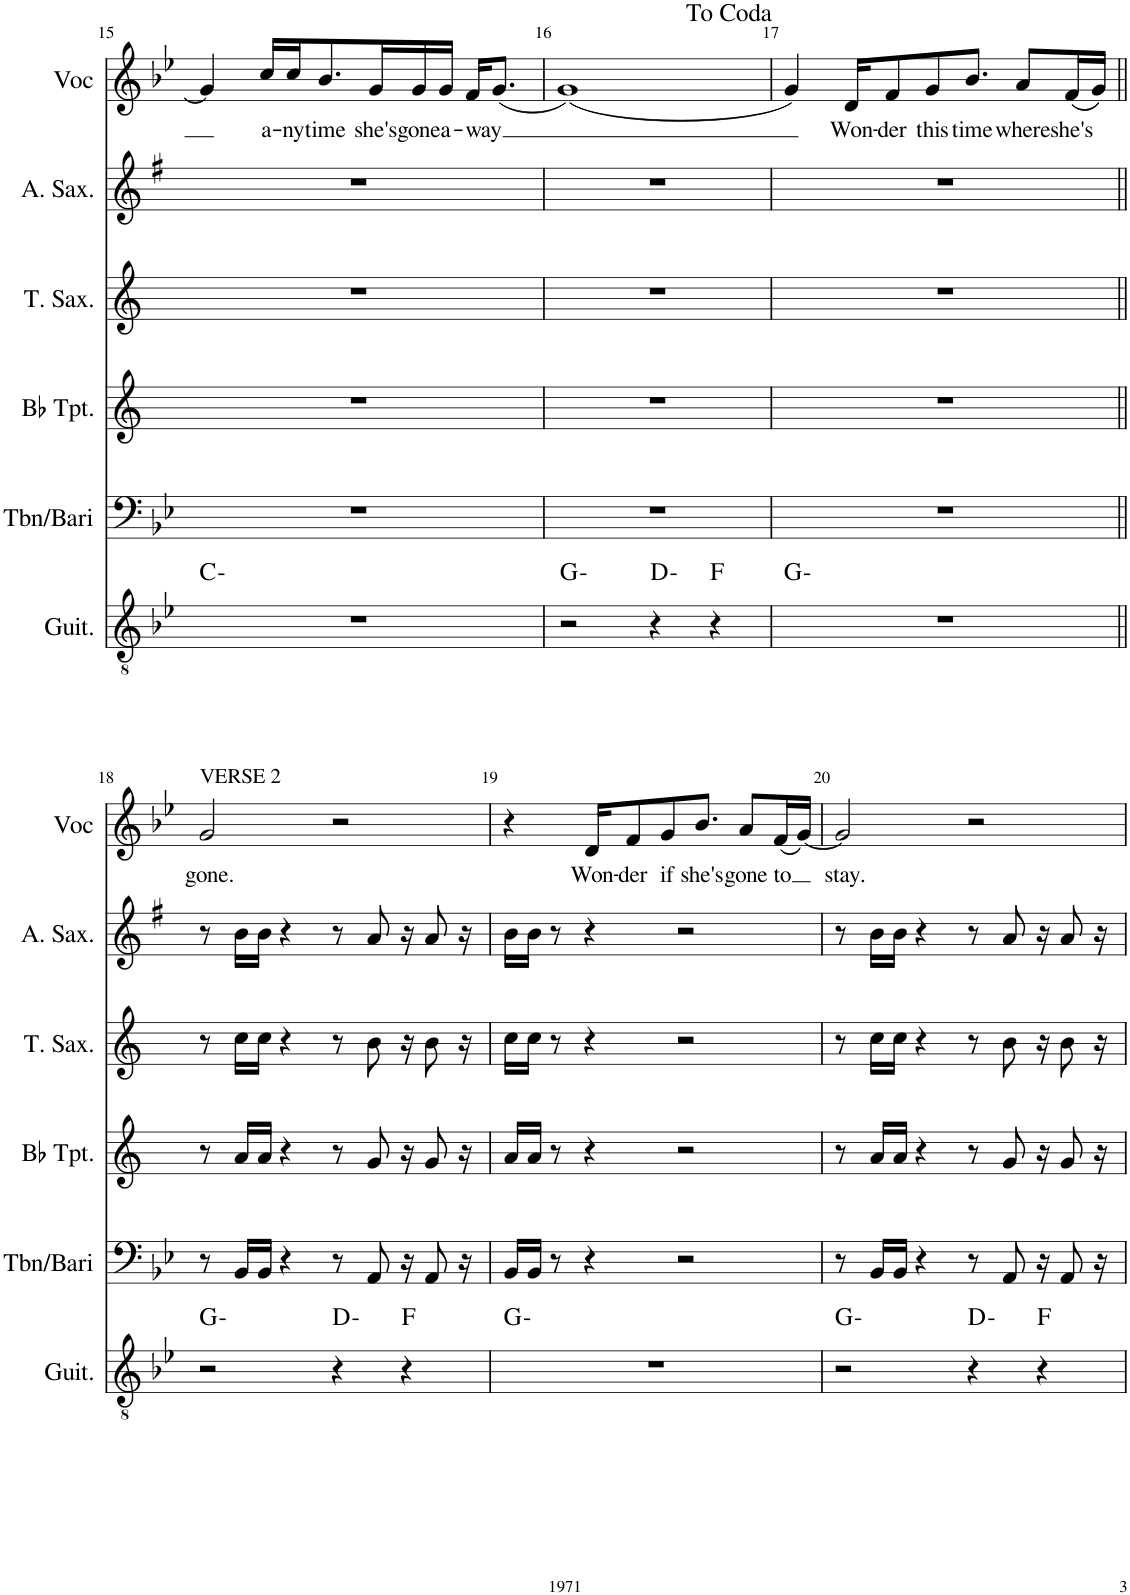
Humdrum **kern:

**kern	**harte	**kern	**kern	**kern	**kern	**kern	**text
*part6	*part6	*part5	*part4	*part3	*part2	*part1	*part1
*staff6	*	*staff5	*staff4	*staff3	*staff2	*staff1	*staff1
*I"Guitar	*	*I"Tbn/Bari	*I"Bb Trumpet	*I"Tenor	*I"Alto	*I"Voc	*
*I'Guit.	*	*I'Tbn/Bari	*I'Bb Tpt.	*	*	*I'Voc	*
!!LO:PB:g=z
*clefGv2	*	*clefF4	*clefG2	*clefG2	*clefG2	*clefG2	*
*	*	*	*Trd1c2	*Trd8c14	*Trd5c9	*	*
*k[b-e-]	*	*k[b-e-]	*k[]	*k[]	*k[f#]	*k[b-e-]	*
*M4/4	*	*M4/4	*M4/4	*M4/4	*M4/4	*M4/4	*
=15	=15	=15	=15	=15	=15	=15	=15
1r	C:min	1r	1r	1r	1r	4g/]	.
!	!	!	!	!	!	!	!LO:LY:b
.	.	.	.	.	.	16cc/LL	a-
!	!	!	!	!	!	!	!LO:LY:b
.	.	.	.	.	.	16cc/J	-ny
!	!	!	!	!	!	!	!LO:LY:b
.	.	.	.	.	.	8.b-/	time
!	!	!	!	!	!	!	!LO:LY:b
.	.	.	.	.	.	16g/L	she's
!	!	!	!	!	!	!	!LO:LY:b
.	.	.	.	.	.	16g/	gone
!	!	!	!	!	!	!	!LO:LY:b
.	.	.	.	.	.	16g/JJ	a-
!	!	!	!	!	!	!	!LO:LY:b
.	.	.	.	.	.	16f/KL	-way
.	.	.	.	.	.	(8.g/J	.
=16	=16	=16	=16	=16	=16	=16	=16
2r	G:min	1r	1r	1r	1r	(1g)	.
4r	D:min	.	.	.	.	.	.
4r	F:maj	.	.	.	.	.	.
=17	=17	=17	=17	=17	=17	=17	=17
1r	G:min	1r	1r	1r	1r	4g/)	.
!	!	!	!	!	!	!	!LO:LY:b
.	.	.	.	.	.	16d/KL	Won-
!	!	!	!	!	!	!	!LO:LY:b
.	.	.	.	.	.	8f/	-der
!	!	!	!	!	!	!	!LO:LY:b
.	.	.	.	.	.	8g/	this
!	!	!	!	!	!	!	!LO:LY:b
.	.	.	.	.	.	8.b-/J	time
!	!	!	!	!	!	!	!LO:LY:b
.	.	.	.	.	.	8a/L	where
!	!	!	!	!	!	!	!LO:LY:b
.	.	.	.	.	.	(16f/L	she's
.	.	.	.	.	.	16g/JJ)	.
!!LO:LB:g=z
=18||	=18||	=18||	=18||	=18||	=18||	=18||	=18||
!	!	!	!	!	!	!LO:TX:a:t=VERSE 2	!
!	!	!	!	!	!	!	!LO:LY:b
2r	G:min	8r	8r	8r	8r	2g/	gone.
.	.	16BB-/LL	16a/LL	16cc\LL	16b\LL	.	.
.	.	16BB-/JJ	16a/JJ	16cc\JJ	16b\JJ	.	.
.	.	4r	4r	4r	4r	.	.
4r	D:min	8r	8r	8r	8r	2r	.
.	.	8AA/	8g/	8b\	8a/	.	.
4r	F:maj	16r	16r	16r	16r	.	.
.	.	8AA/	8g/	8b\	8a/	.	.
.	.	16r	16r	16r	16r	.	.
=19	=19	=19	=19	=19	=19	=19	=19
1r	G:min	16BB-/LL	16a/LL	16cc\LL	16b\LL	4r	.
.	.	16BB-/JJ	16a/JJ	16cc\JJ	16b\JJ	.	.
.	.	8r	8r	8r	8r	.	.
!	!	!	!	!	!	!	!LO:LY:b
.	.	4r	4r	4r	4r	16d/KL	Won-
!	!	!	!	!	!	!	!LO:LY:b
.	.	.	.	.	.	8f/	-der
!	!	!	!	!	!	!	!LO:LY:b
.	.	.	.	.	.	8g/	if
.	.	2r	2r	2r	2r	.	.
!	!	!	!	!	!	!	!LO:LY:b
.	.	.	.	.	.	8.b-/J	she's
!	!	!	!	!	!	!	!LO:LY:b
.	.	.	.	.	.	8a/L	gone
!	!	!	!	!	!	!	!LO:LY:b
.	.	.	.	.	.	(16f/L	to
.	.	.	.	.	.	[16g/JJ)	.
=20	=20	=20	=20	=20	=20	=20	=20
!	!	!	!	!	!	!	!LO:LY:b
2r	G:min	8r	8r	8r	8r	2g/]	stay.
.	.	16BB-/LL	16a/LL	16cc\LL	16b\LL	.	.
.	.	16BB-/JJ	16a/JJ	16cc\JJ	16b\JJ	.	.
.	.	4r	4r	4r	4r	.	.
4r	D:min	8r	8r	8r	8r	2r	.
.	.	8AA/	8g/	8b\	8a/	.	.
4r	F:maj	16r	16r	16r	16r	.	.
.	.	8AA/	8g/	8b\	8a/	.	.
.	.	16r	16r	16r	16r	.	.
=	=	=	=	=	=	=	=
*-	*-	*-	*-	*-	*-	*-	*-
